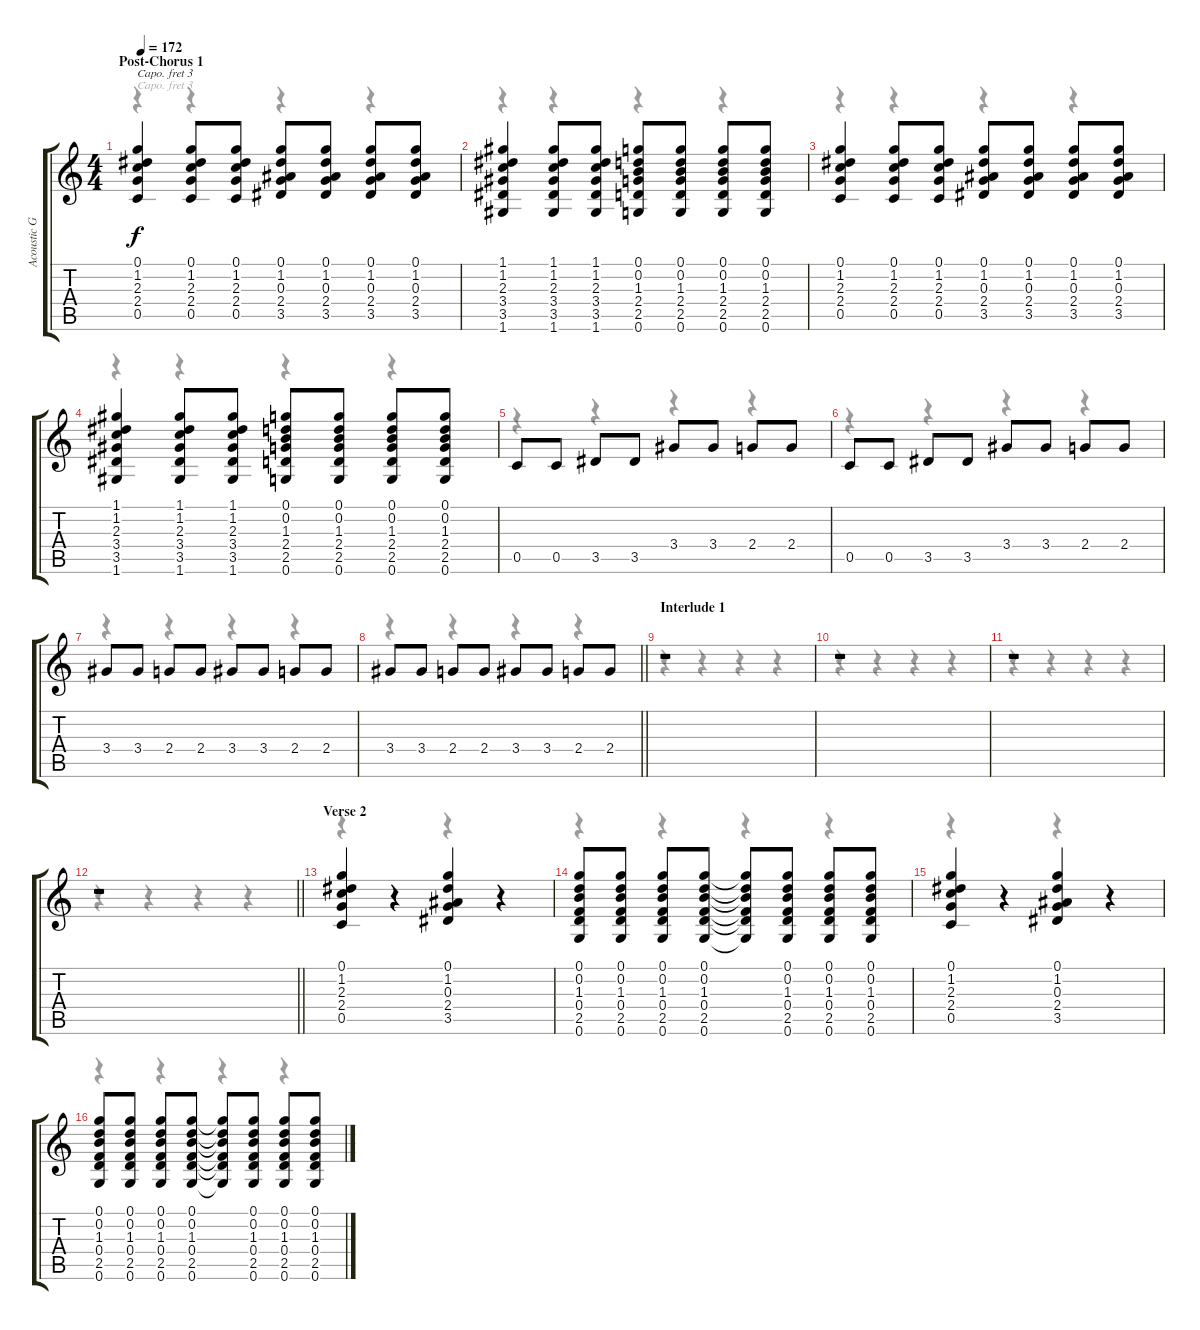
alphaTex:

\track ("Acoustic Guitar (Capo 3rd fret)" "Acoustic G") {instrument acousticguitarsteel}
\staff {score tabs}
\capo 3
\tuning (E4 B3 G3 D3 A2 E2) {hide}
\voice
\ts (4 4)
\section ("" "Post-Chorus 1")
\tempo 172
\clef g2
\ks c
(0.1 1.2 2.3 2.4 0.5).4{dy f} (0.1 1.2 2.3 2.4 0.5).8 (0.1 1.2 2.3 2.4 0.5).8 (0.1 1.2 0.3 2.4 3.5).8 (0.1 1.2 0.3 2.4 3.5).8 (0.1 1.2 0.3 2.4 3.5).8 (0.1 1.2 0.3 2.4 3.5).8 |
(1.1 1.2 2.3 3.4 3.5 1.6).4 (1.1 1.2 2.3 3.4 3.5 1.6).8 (1.1 1.2 2.3 3.4 3.5 1.6).8 (0.1 0.2 1.3 2.4 2.5 0.6).8 (0.1 0.2 1.3 2.4 2.5 0.6).8 (0.1 0.2 1.3 2.4 2.5 0.6).8 (0.1 0.2 1.3 2.4 2.5 0.6).8 |
(0.1 1.2 2.3 2.4 0.5).4 (0.1 1.2 2.3 2.4 0.5).8 (0.1 1.2 2.3 2.4 0.5).8 (0.1 1.2 0.3 2.4 3.5).8 (0.1 1.2 0.3 2.4 3.5).8 (0.1 1.2 0.3 2.4 3.5).8 (0.1 1.2 0.3 2.4 3.5).8 |
(1.1 1.2 2.3 3.4 3.5 1.6).4 (1.1 1.2 2.3 3.4 3.5 1.6).8 (1.1 1.2 2.3 3.4 3.5 1.6).8 (0.1 0.2 1.3 2.4 2.5 0.6).8 (0.1 0.2 1.3 2.4 2.5 0.6).8 (0.1 0.2 1.3 2.4 2.5 0.6).8 (0.1 0.2 1.3 2.4 2.5 0.6).8 |
0.5.8 0.5.8 3.5.8 3.5.8 3.4.8 3.4.8 2.4.8 2.4.8 |
0.5.8 0.5.8 3.5.8 3.5.8 3.4.8 3.4.8 2.4.8 2.4.8 |
3.4.8 3.4.8 2.4.8 2.4.8 3.4.8 3.4.8 2.4.8 2.4.8 |
\barLineRight lightlight
3.4.8 3.4.8 2.4.8 2.4.8 3.4.8 3.4.8 2.4.8 2.4.8 |
\section ("" "Interlude 1")
r.1 |
r.1 |
r.1 |
\barLineRight lightlight
r.1 |
\section ("" "Verse 2")
(0.1 1.2 2.3 2.4 0.5).4 r.4 (0.1 1.2 0.3 2.4 3.5).4 r.4 |
(0.1 0.2 1.3 0.4 2.5 0.6).8 (0.1 0.2 1.3 0.4 2.5 0.6).8 (0.1 0.2 1.3 0.4 2.5 0.6).8 (0.1 0.2 1.3 0.4 2.5 0.6).8 (0.1{t} 0.2{t} 1.3{t} 0.4{t} 2.5{t} 0.6{t}).8 (0.1 0.2 1.3 0.4 2.5 0.6).8 (0.1 0.2 1.3 0.4 2.5 0.6).8 (0.1 0.2 1.3 0.4 2.5 0.6).8 |
(0.1 1.2 2.3 2.4 0.5).4 r.4 (0.1 1.2 0.3 2.4 3.5).4 r.4 |
(0.1 0.2 1.3 0.4 2.5 0.6).8 (0.1 0.2 1.3 0.4 2.5 0.6).8 (0.1 0.2 1.3 0.4 2.5 0.6).8 (0.1 0.2 1.3 0.4 2.5 0.6).8 (0.1{t} 0.2{t} 1.3{t} 0.4{t} 2.5{t} 0.6{t}).8 (0.1 0.2 1.3 0.4 2.5 0.6).8 (0.1 0.2 1.3 0.4 2.5 0.6).8 (0.1 0.2 1.3 0.4 2.5 0.6).8
\voice
\clef g2
\ottava regular
\simile none
\ks c
r.4{dy f} r.4 r.4 r.4 |
r.4 r.4 r.4 r.4 |
r.4 r.4 r.4 r.4 |
r.4 r.4 r.4 r.4 |
r.4 r.4 r.4 r.4 |
r.4 r.4 r.4 r.4 |
r.4 r.4 r.4 r.4 |
\barLineRight lightlight
r.4 r.4 r.4 r.4 |
r.4 r.4 r.4 r.4 |
r.4 r.4 r.4 r.4 |
r.4 r.4 r.4 r.4 |
\barLineRight lightlight
r.4 r.4 r.4 r.4 |
r.4 r.4 r.4 r.4 |
r.4 r.4 r.4 r.4 |
r.4 r.4 r.4 r.4 |
r.4 r.4 r.4 r.4
